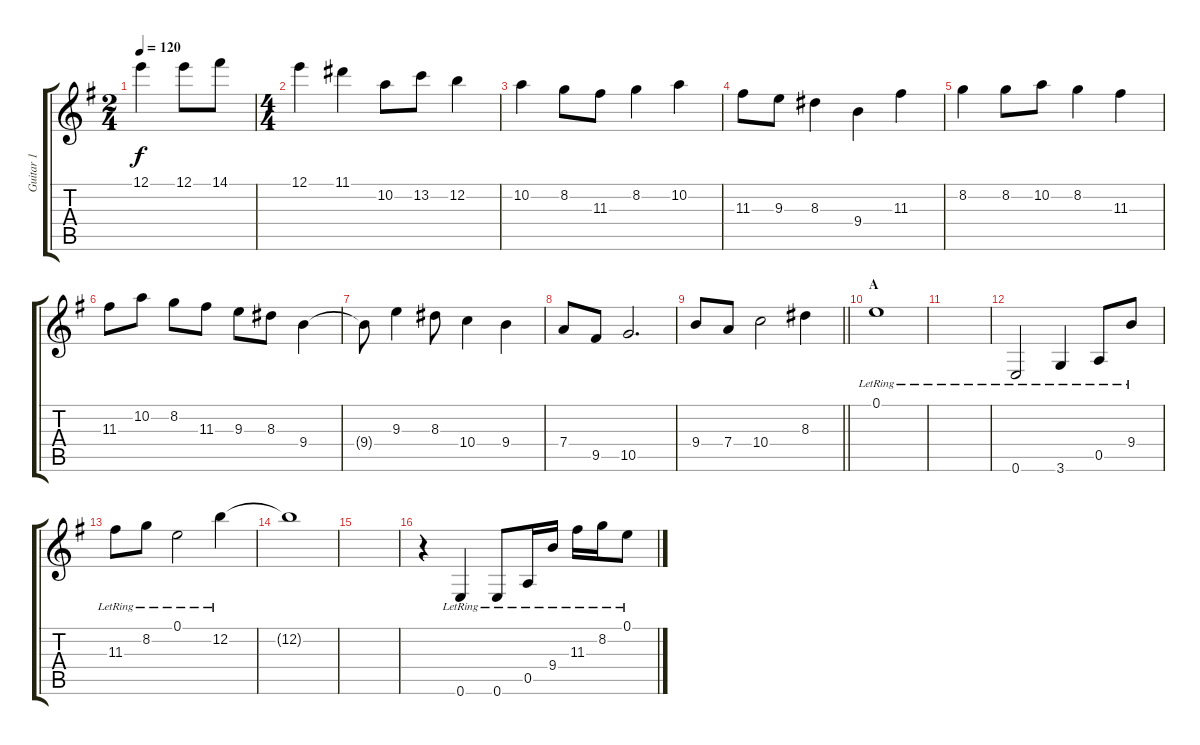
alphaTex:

\track ("Guitar 1" "Guitar 1") {instrument acousticguitarnylon}
\staff {score tabs}
\tuning (E4 B3 G3 D3 A2 E2) {hide}
\ts (2 4)
\tempo 120
\clef g2
\ks eminor
12.1.4{dy f} 12.1.8 14.1.8 |
\ts (4 4)
12.1.4 11.1.4 10.2.8 13.2.8 12.2.4 |
10.2.4 8.2.8 11.3.8 8.2.4 10.2.4 |
11.3.8 9.3.8 8.3.4 9.4.4 11.3.4 |
8.2.4 8.2.8 10.2.8 8.2.4 11.3.4 |
11.3.8 10.2.8 8.2.8 11.3.8 9.3.8 8.3.8 9.4.4 |
9.4{t}.8 9.3.4 8.3.8 10.4.4 9.4.4 |
7.4.8 9.5.8 10.5.2{d} |
\barLineRight lightlight
9.4.8 7.4.8 10.4.2 8.3.4 |
\section ("" "A")
0.1{lr}.1 |
|
0.6{lr}.2 3.6{lr}.4 0.5{lr}.8 9.4{lr}.8 |
11.3{lr}.8 8.2{lr}.8 0.1{lr}.2 12.2{lr}.4 |
12.2{t}.1 |
|
r.4 0.6{lr}.4 0.6{lr}.8 0.5{lr}.16 9.4{lr}.16 11.3{lr}.16 8.2{lr}.16 0.1{lr}.8
